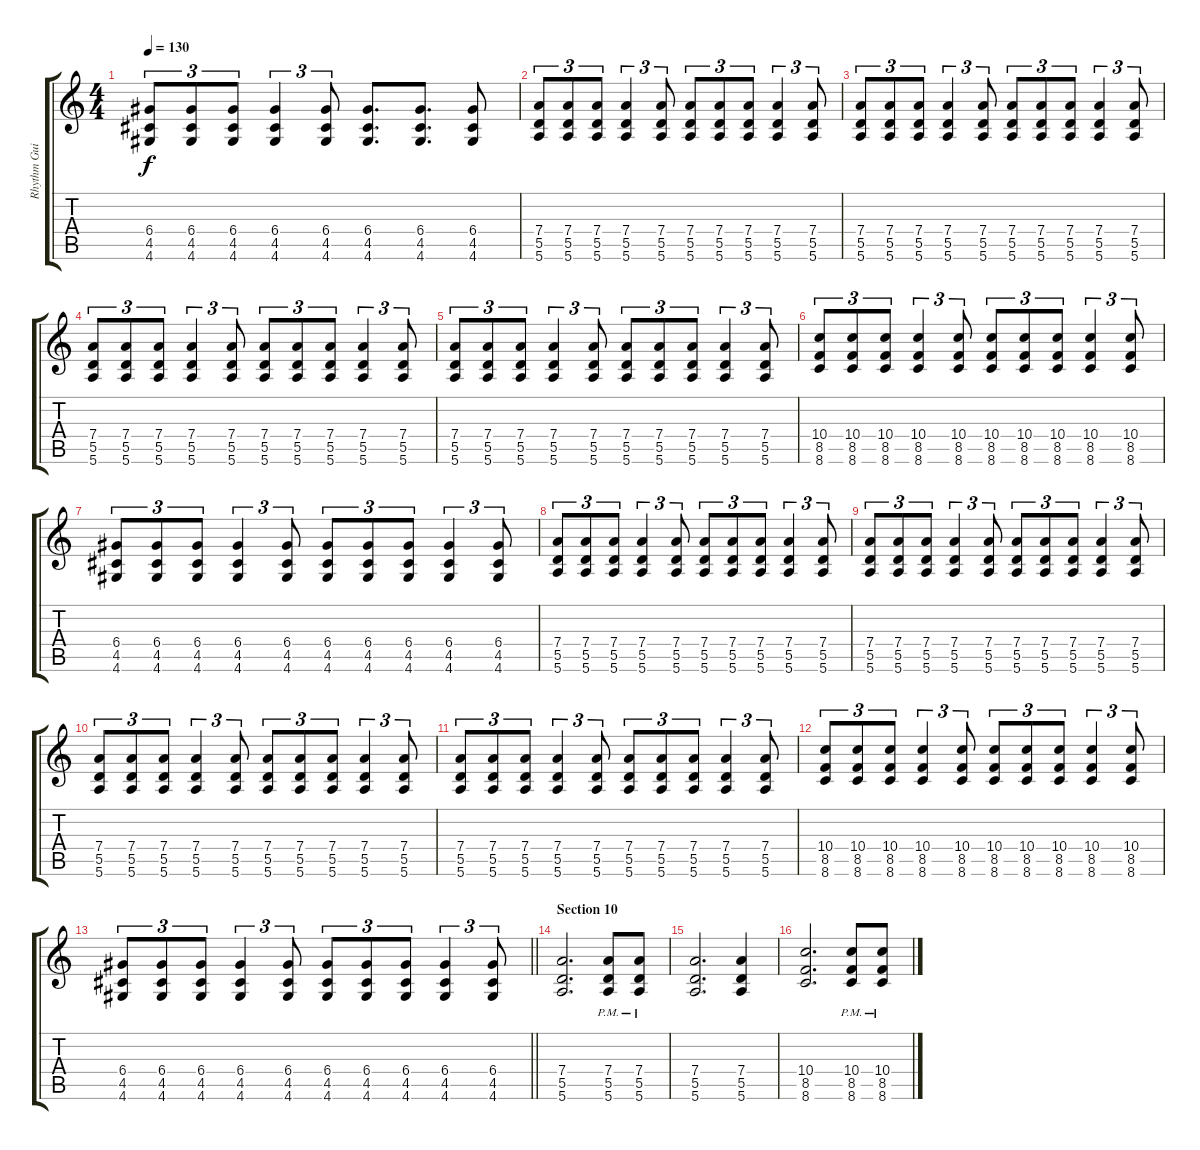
\track ("Rhythm Guitar" "Rhythm Gui") {instrument distortionguitar}
\staff {score tabs}
\tuning (E4 B3 G3 D3 A2 E2) {hide}
\ts (4 4)
\tempo 130
\clef g2
\ks c
(6.4 4.5 4.6).8{tu (3 2) dy f} (6.4 4.5 4.6).8{tu (3 2)} (6.4 4.5 4.6).8{tu (3 2)} (6.4 4.5 4.6).4{tu (3 2)} (6.4 4.5 4.6).8{tu (3 2)} (6.4 4.5 4.6).8{d} (6.4 4.5 4.6).8{d} (6.4 4.5 4.6).8 |
(7.4 5.5 5.6).8{tu (3 2)} (7.4 5.5 5.6).8{tu (3 2)} (7.4 5.5 5.6).8{tu (3 2)} (7.4 5.5 5.6).4{tu (3 2)} (7.4 5.5 5.6).8{tu (3 2)} (7.4 5.5 5.6).8{tu (3 2)} (7.4 5.5 5.6).8{tu (3 2)} (7.4 5.5 5.6).8{tu (3 2)} (7.4 5.5 5.6).4{tu (3 2)} (7.4 5.5 5.6).8{tu (3 2)} |
(7.4 5.5 5.6).8{tu (3 2)} (7.4 5.5 5.6).8{tu (3 2)} (7.4 5.5 5.6).8{tu (3 2)} (7.4 5.5 5.6).4{tu (3 2)} (7.4 5.5 5.6).8{tu (3 2)} (7.4 5.5 5.6).8{tu (3 2)} (7.4 5.5 5.6).8{tu (3 2)} (7.4 5.5 5.6).8{tu (3 2)} (7.4 5.5 5.6).4{tu (3 2)} (7.4 5.5 5.6).8{tu (3 2)} |
(7.4 5.5 5.6).8{tu (3 2)} (7.4 5.5 5.6).8{tu (3 2)} (7.4 5.5 5.6).8{tu (3 2)} (7.4 5.5 5.6).4{tu (3 2)} (7.4 5.5 5.6).8{tu (3 2)} (7.4 5.5 5.6).8{tu (3 2)} (7.4 5.5 5.6).8{tu (3 2)} (7.4 5.5 5.6).8{tu (3 2)} (7.4 5.5 5.6).4{tu (3 2)} (7.4 5.5 5.6).8{tu (3 2)} |
(7.4 5.5 5.6).8{tu (3 2)} (7.4 5.5 5.6).8{tu (3 2)} (7.4 5.5 5.6).8{tu (3 2)} (7.4 5.5 5.6).4{tu (3 2)} (7.4 5.5 5.6).8{tu (3 2)} (7.4 5.5 5.6).8{tu (3 2)} (7.4 5.5 5.6).8{tu (3 2)} (7.4 5.5 5.6).8{tu (3 2)} (7.4 5.5 5.6).4{tu (3 2)} (7.4 5.5 5.6).8{tu (3 2)} |
(10.4 8.5 8.6).8{tu (3 2)} (10.4 8.5 8.6).8{tu (3 2)} (10.4 8.5 8.6).8{tu (3 2)} (10.4 8.5 8.6).4{tu (3 2)} (10.4 8.5 8.6).8{tu (3 2)} (10.4 8.5 8.6).8{tu (3 2)} (10.4 8.5 8.6).8{tu (3 2)} (10.4 8.5 8.6).8{tu (3 2)} (10.4 8.5 8.6).4{tu (3 2)} (10.4 8.5 8.6).8{tu (3 2)} |
(6.4 4.5 4.6).8{tu (3 2)} (6.4 4.5 4.6).8{tu (3 2)} (6.4 4.5 4.6).8{tu (3 2)} (6.4 4.5 4.6).4{tu (3 2)} (6.4 4.5 4.6).8{tu (3 2)} (6.4 4.5 4.6).8{tu (3 2)} (6.4 4.5 4.6).8{tu (3 2)} (6.4 4.5 4.6).8{tu (3 2)} (6.4 4.5 4.6).4{tu (3 2)} (6.4 4.5 4.6).8{tu (3 2)} |
(7.4 5.5 5.6).8{tu (3 2)} (7.4 5.5 5.6).8{tu (3 2)} (7.4 5.5 5.6).8{tu (3 2)} (7.4 5.5 5.6).4{tu (3 2)} (7.4 5.5 5.6).8{tu (3 2)} (7.4 5.5 5.6).8{tu (3 2)} (7.4 5.5 5.6).8{tu (3 2)} (7.4 5.5 5.6).8{tu (3 2)} (7.4 5.5 5.6).4{tu (3 2)} (7.4 5.5 5.6).8{tu (3 2)} |
(7.4 5.5 5.6).8{tu (3 2)} (7.4 5.5 5.6).8{tu (3 2)} (7.4 5.5 5.6).8{tu (3 2)} (7.4 5.5 5.6).4{tu (3 2)} (7.4 5.5 5.6).8{tu (3 2)} (7.4 5.5 5.6).8{tu (3 2)} (7.4 5.5 5.6).8{tu (3 2)} (7.4 5.5 5.6).8{tu (3 2)} (7.4 5.5 5.6).4{tu (3 2)} (7.4 5.5 5.6).8{tu (3 2)} |
(7.4 5.5 5.6).8{tu (3 2)} (7.4 5.5 5.6).8{tu (3 2)} (7.4 5.5 5.6).8{tu (3 2)} (7.4 5.5 5.6).4{tu (3 2)} (7.4 5.5 5.6).8{tu (3 2)} (7.4 5.5 5.6).8{tu (3 2)} (7.4 5.5 5.6).8{tu (3 2)} (7.4 5.5 5.6).8{tu (3 2)} (7.4 5.5 5.6).4{tu (3 2)} (7.4 5.5 5.6).8{tu (3 2)} |
(7.4 5.5 5.6).8{tu (3 2)} (7.4 5.5 5.6).8{tu (3 2)} (7.4 5.5 5.6).8{tu (3 2)} (7.4 5.5 5.6).4{tu (3 2)} (7.4 5.5 5.6).8{tu (3 2)} (7.4 5.5 5.6).8{tu (3 2)} (7.4 5.5 5.6).8{tu (3 2)} (7.4 5.5 5.6).8{tu (3 2)} (7.4 5.5 5.6).4{tu (3 2)} (7.4 5.5 5.6).8{tu (3 2)} |
(10.4 8.5 8.6).8{tu (3 2)} (10.4 8.5 8.6).8{tu (3 2)} (10.4 8.5 8.6).8{tu (3 2)} (10.4 8.5 8.6).4{tu (3 2)} (10.4 8.5 8.6).8{tu (3 2)} (10.4 8.5 8.6).8{tu (3 2)} (10.4 8.5 8.6).8{tu (3 2)} (10.4 8.5 8.6).8{tu (3 2)} (10.4 8.5 8.6).4{tu (3 2)} (10.4 8.5 8.6).8{tu (3 2)} |
\barLineRight lightlight
(6.4 4.5 4.6).8{tu (3 2)} (6.4 4.5 4.6).8{tu (3 2)} (6.4 4.5 4.6).8{tu (3 2)} (6.4 4.5 4.6).4{tu (3 2)} (6.4 4.5 4.6).8{tu (3 2)} (6.4 4.5 4.6).8{tu (3 2)} (6.4 4.5 4.6).8{tu (3 2)} (6.4 4.5 4.6).8{tu (3 2)} (6.4 4.5 4.6).4{tu (3 2)} (6.4 4.5 4.6).8{tu (3 2)} |
\section ("" "Section 10")
(7.4 5.5 5.6).2{d} (7.4{pm} 5.5{pm} 5.6{pm}).8 (7.4{pm} 5.5{pm} 5.6{pm}).8 |
(7.4 5.5 5.6).2{d} (7.4 5.5 5.6).4 |
(10.4 8.5 8.6).2{d} (10.4{pm} 8.5{pm} 8.6{pm}).8 (10.4{pm} 8.5{pm} 8.6{pm}).8
